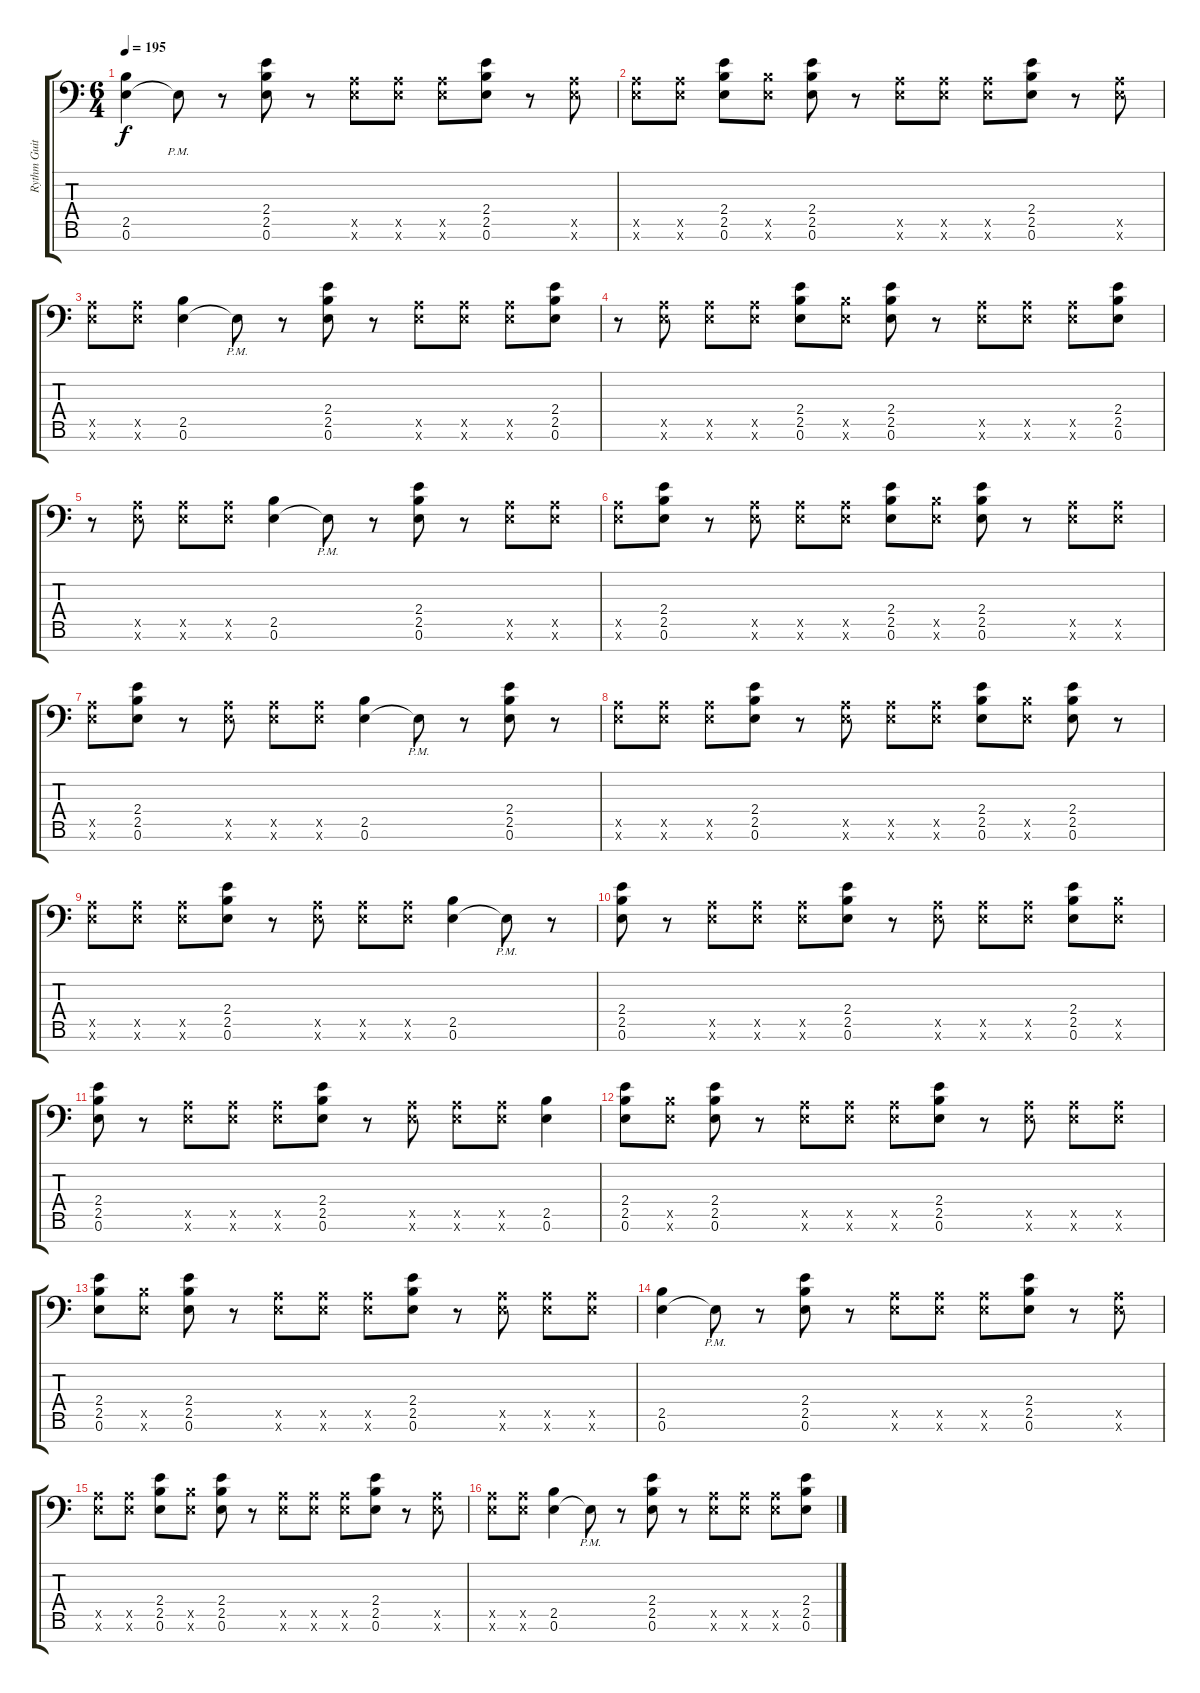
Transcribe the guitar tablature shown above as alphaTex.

\track ("Rythm Guitar #1" "Rythm Guit") {instrument distortionguitar}
\staff {score tabs}
\tuning (D4 A3 E3 D3 A2 E2 A1) {hide}
\ts (6 4)
\tempo 195
\clef f4
\ks c
(2.5 0.6).4{dy f} 0.6{pm t}.8 r.8 (2.4 2.5 0.6).8 r.8 (0.5{x} 0.6{x}).8 (0.5{x} 0.6{x}).8 (0.5{x} 0.6{x}).8 (2.4 2.5 0.6).8 r.8 (0.5{x} 0.6{x}).8 |
(0.5{x} 0.6{x}).8 (0.5{x} 0.6{x}).8 (2.4 2.5 0.6).8 (2.5{x} 0.6{x}).8 (2.4 2.5 0.6).8 r.8 (0.5{x} 0.6{x}).8 (0.5{x} 0.6{x}).8 (0.5{x} 0.6{x}).8 (2.4 2.5 0.6).8 r.8 (0.5{x} 0.6{x}).8 |
(0.5{x} 0.6{x}).8 (0.5{x} 0.6{x}).8 (2.5 0.6).4 0.6{pm t}.8 r.8 (2.4 2.5 0.6).8 r.8 (0.5{x} 0.6{x}).8 (0.5{x} 0.6{x}).8 (0.5{x} 0.6{x}).8 (2.4 2.5 0.6).8 |
r.8 (0.5{x} 0.6{x}).8 (0.5{x} 0.6{x}).8 (0.5{x} 0.6{x}).8 (2.4 2.5 0.6).8 (2.5{x} 0.6{x}).8 (2.4 2.5 0.6).8 r.8 (0.5{x} 0.6{x}).8 (0.5{x} 0.6{x}).8 (0.5{x} 0.6{x}).8 (2.4 2.5 0.6).8 |
r.8 (0.5{x} 0.6{x}).8 (0.5{x} 0.6{x}).8 (0.5{x} 0.6{x}).8 (2.5 0.6).4 0.6{pm t}.8 r.8 (2.4 2.5 0.6).8 r.8 (0.5{x} 0.6{x}).8 (0.5{x} 0.6{x}).8 |
(0.5{x} 0.6{x}).8 (2.4 2.5 0.6).8 r.8 (0.5{x} 0.6{x}).8 (0.5{x} 0.6{x}).8 (0.5{x} 0.6{x}).8 (2.4 2.5 0.6).8 (2.5{x} 0.6{x}).8 (2.4 2.5 0.6).8 r.8 (0.5{x} 0.6{x}).8 (0.5{x} 0.6{x}).8 |
(0.5{x} 0.6{x}).8 (2.4 2.5 0.6).8 r.8 (0.5{x} 0.6{x}).8 (0.5{x} 0.6{x}).8 (0.5{x} 0.6{x}).8 (2.5 0.6).4 0.6{pm t}.8 r.8 (2.4 2.5 0.6).8 r.8 |
(0.5{x} 0.6{x}).8 (0.5{x} 0.6{x}).8 (0.5{x} 0.6{x}).8 (2.4 2.5 0.6).8 r.8 (0.5{x} 0.6{x}).8 (0.5{x} 0.6{x}).8 (0.5{x} 0.6{x}).8 (2.4 2.5 0.6).8 (2.5{x} 0.6{x}).8 (2.4 2.5 0.6).8 r.8 |
(0.5{x} 0.6{x}).8 (0.5{x} 0.6{x}).8 (0.5{x} 0.6{x}).8 (2.4 2.5 0.6).8 r.8 (0.5{x} 0.6{x}).8 (0.5{x} 0.6{x}).8 (0.5{x} 0.6{x}).8 (2.5 0.6).4 0.6{pm t}.8 r.8 |
(2.4 2.5 0.6).8 r.8 (0.5{x} 0.6{x}).8 (0.5{x} 0.6{x}).8 (0.5{x} 0.6{x}).8 (2.4 2.5 0.6).8 r.8 (0.5{x} 0.6{x}).8 (0.5{x} 0.6{x}).8 (0.5{x} 0.6{x}).8 (2.4 2.5 0.6).8 (2.5{x} 0.6{x}).8 |
(2.4 2.5 0.6).8 r.8 (0.5{x} 0.6{x}).8 (0.5{x} 0.6{x}).8 (0.5{x} 0.6{x}).8 (2.4 2.5 0.6).8 r.8 (0.5{x} 0.6{x}).8 (0.5{x} 0.6{x}).8 (0.5{x} 0.6{x}).8 (2.5 0.6).4 |
(2.4 2.5 0.6).8 (2.5{x} 0.6{x}).8 (2.4 2.5 0.6).8 r.8 (0.5{x} 0.6{x}).8 (0.5{x} 0.6{x}).8 (0.5{x} 0.6{x}).8 (2.4 2.5 0.6).8 r.8 (0.5{x} 0.6{x}).8 (0.5{x} 0.6{x}).8 (0.5{x} 0.6{x}).8 |
(2.4 2.5 0.6).8 (2.5{x} 0.6{x}).8 (2.4 2.5 0.6).8 r.8 (0.5{x} 0.6{x}).8 (0.5{x} 0.6{x}).8 (0.5{x} 0.6{x}).8 (2.4 2.5 0.6).8 r.8 (0.5{x} 0.6{x}).8 (0.5{x} 0.6{x}).8 (0.5{x} 0.6{x}).8 |
(2.5 0.6).4 0.6{pm t}.8 r.8 (2.4 2.5 0.6).8 r.8 (0.5{x} 0.6{x}).8 (0.5{x} 0.6{x}).8 (0.5{x} 0.6{x}).8 (2.4 2.5 0.6).8 r.8 (0.5{x} 0.6{x}).8 |
(0.5{x} 0.6{x}).8 (0.5{x} 0.6{x}).8 (2.4 2.5 0.6).8 (2.5{x} 0.6{x}).8 (2.4 2.5 0.6).8 r.8 (0.5{x} 0.6{x}).8 (0.5{x} 0.6{x}).8 (0.5{x} 0.6{x}).8 (2.4 2.5 0.6).8 r.8 (0.5{x} 0.6{x}).8 |
(0.5{x} 0.6{x}).8 (0.5{x} 0.6{x}).8 (2.5 0.6).4 0.6{pm t}.8 r.8 (2.4 2.5 0.6).8 r.8 (0.5{x} 0.6{x}).8 (0.5{x} 0.6{x}).8 (0.5{x} 0.6{x}).8 (2.4 2.5 0.6).8
